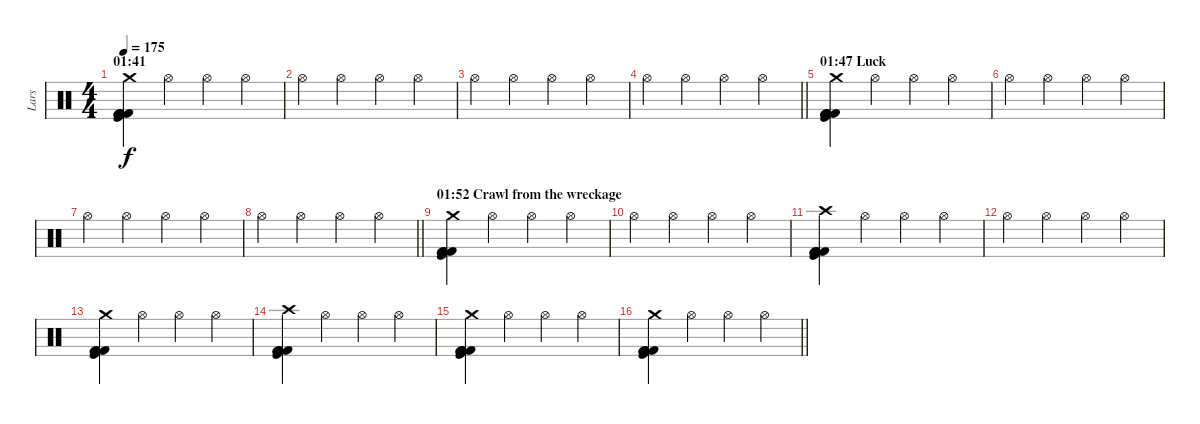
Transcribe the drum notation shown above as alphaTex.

\track ("Lars" "Lars") {instrument percussion}
\staff {score}
\articulation defaults
\ts (4 4)
\section ("" "01:41")
\tempo 175
\clef neutral
\ks c
("Crash medium (hit)" "Kick (hit) 2" "Kick (hit) 2" "Kick (hit)" "Kick (hit) 2").4{dy f} "Hi-Hat (open)".4 "Hi-Hat (open)".4 "Hi-Hat (open)".4 |
"Hi-Hat (open)".4 "Hi-Hat (open)".4 "Hi-Hat (open)".4 "Hi-Hat (open)".4 |
"Hi-Hat (open)".4 "Hi-Hat (open)".4 "Hi-Hat (open)".4 "Hi-Hat (open)".4 |
\barLineRight lightlight "Hi-Hat (open)".4 "Hi-Hat (open)".4 "Hi-Hat (open)".4 "Hi-Hat (open)".4
|
\section ("" "01:47 Luck")
("Crash medium (hit)" "Kick (hit) 2" "Kick (hit) 2" "Kick (hit)" "Kick (hit) 2").4 "Hi-Hat (open)".4 "Hi-Hat (open)".4 "Hi-Hat (open)".4 |
"Hi-Hat (open)".4 "Hi-Hat (open)".4 "Hi-Hat (open)".4 "Hi-Hat (open)".4 |
"Hi-Hat (open)".4 "Hi-Hat (open)".4 "Hi-Hat (open)".4 "Hi-Hat (open)".4 |
\barLineRight lightlight "Hi-Hat (open)".4 "Hi-Hat (open)".4 "Hi-Hat (open)".4 "Hi-Hat (open)".4
|
\section ("" "01:52 Crawl from the wreckage")
("Crash medium (hit)" "Kick (hit) 2" "Kick (hit) 2" "Kick (hit)" "Kick (hit) 2").4 "Hi-Hat (open)".4 "Hi-Hat (open)".4 "Hi-Hat (open)".4 |
"Hi-Hat (open)".4 "Hi-Hat (open)".4 "Hi-Hat (open)".4 "Hi-Hat (open)".4 |
("Crash high (hit)" "Kick (hit) 2" "Kick (hit) 2" "Kick (hit)" "Kick (hit) 2").4 "Hi-Hat (open)".4 "Hi-Hat (open)".4 "Hi-Hat (open)".4 |
"Hi-Hat (open)".4 "Hi-Hat (open)".4 "Hi-Hat (open)".4 "Hi-Hat (open)".4 |
("Crash medium (hit)" "Kick (hit) 2" "Kick (hit) 2" "Kick (hit)" "Kick (hit) 2").4 "Hi-Hat (open)".4 "Hi-Hat (open)".4 "Hi-Hat (open)".4 |
("Crash high (hit)" "Kick (hit) 2" "Kick (hit) 2" "Kick (hit)" "Kick (hit) 2").4 "Hi-Hat (open)".4 "Hi-Hat (open)".4 "Hi-Hat (open)".4 |
("Crash medium (hit)" "Kick (hit) 2" "Kick (hit) 2" "Kick (hit)" "Kick (hit) 2").4 "Hi-Hat (open)".4 "Hi-Hat (open)".4 "Hi-Hat (open)".4 |
\barLineRight lightlight
("Crash medium (hit)" "Kick (hit) 2" "Kick (hit) 2" "Kick (hit)" "Kick (hit) 2").4 "Hi-Hat (open)".4 "Hi-Hat (open)".4 "Hi-Hat (open)".4
